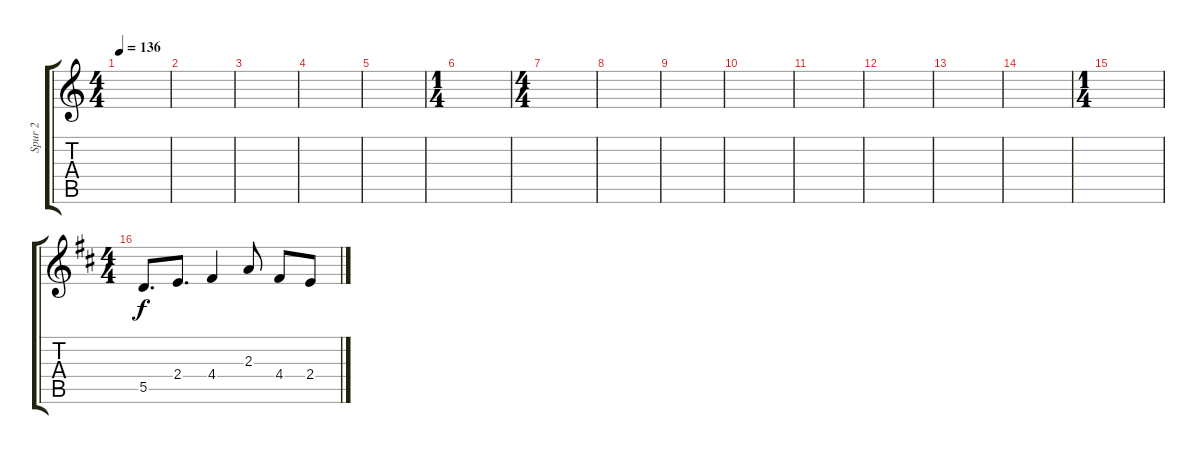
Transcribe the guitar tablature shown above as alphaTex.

\track ("Spur 2" "Spur 2") {instrument overdrivenguitar}
\staff {score tabs}
\tuning (E4 B3 G3 D3 A2 E2) {hide}
\ts (4 4)
\tempo 136
\clef g2
\ks c
|
|
|
|
|
\ts (1 4)
|
\ts (4 4)
|
|
|
|
|
|
|
|
\ts (1 4)
|
\ts (4 4)
\ks d
5.5.8{d} 2.4.8{d} 4.4.4 2.3.8 4.4.8 2.4.8
